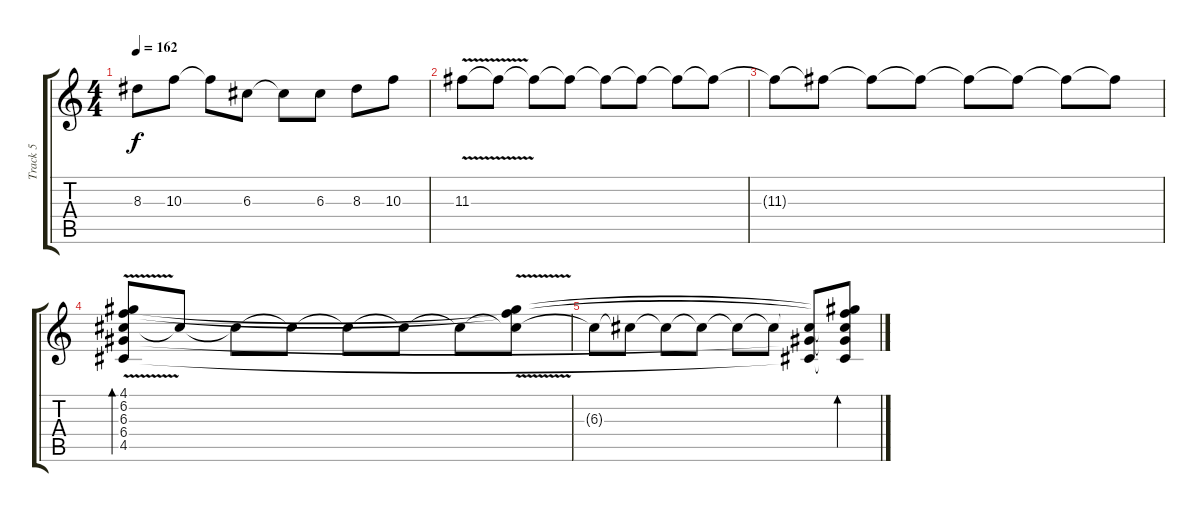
\track ("Track 5" "Track 5") {instrument distortionguitar}
\staff {score tabs}
\tuning (E4 B3 G3 D3 A2 E2) {hide}
\ts (4 4)
\tempo 162
\clef g2
\ks c
8.3{t}.8{dy f} 10.3.8 10.3{t}.8 6.3.8 6.3{t}.8 6.3.8 8.3.8 10.3.8 |
11.3{v}.8 11.3{t}.8 11.3{t}.8 11.3{t}.8 11.3{t}.8 11.3{t}.8 11.3{t}.8 11.3{t}.8 |
11.3{t}.8 11.3{t}.8 11.3{t}.8 11.3{t}.8 11.3{t}.8 11.3{t}.8 11.3{t}.8 11.3{t}.8 |
(4.1{v} 6.2 6.3 6.4 4.5).8{bd 120 volume 11 instrument electricguitarmuted} 6.3{t}.8 6.3{t}.8 6.3{t}.8 6.3{t}.8 6.3{t}.8 6.3{t}.8 (4.1{t} 6.2{t} 6.3{t}).8 |
6.3{t}.8 6.3{t}.8 6.3{t}.8 6.3{t}.8 6.3{t}.8 6.3{t}.8 (6.3{t} 6.4{t} 4.5{t}).8 (4.1{t} 6.2{t} 6.3{t} 6.4{t} 4.5{t}).8{bd 120}
